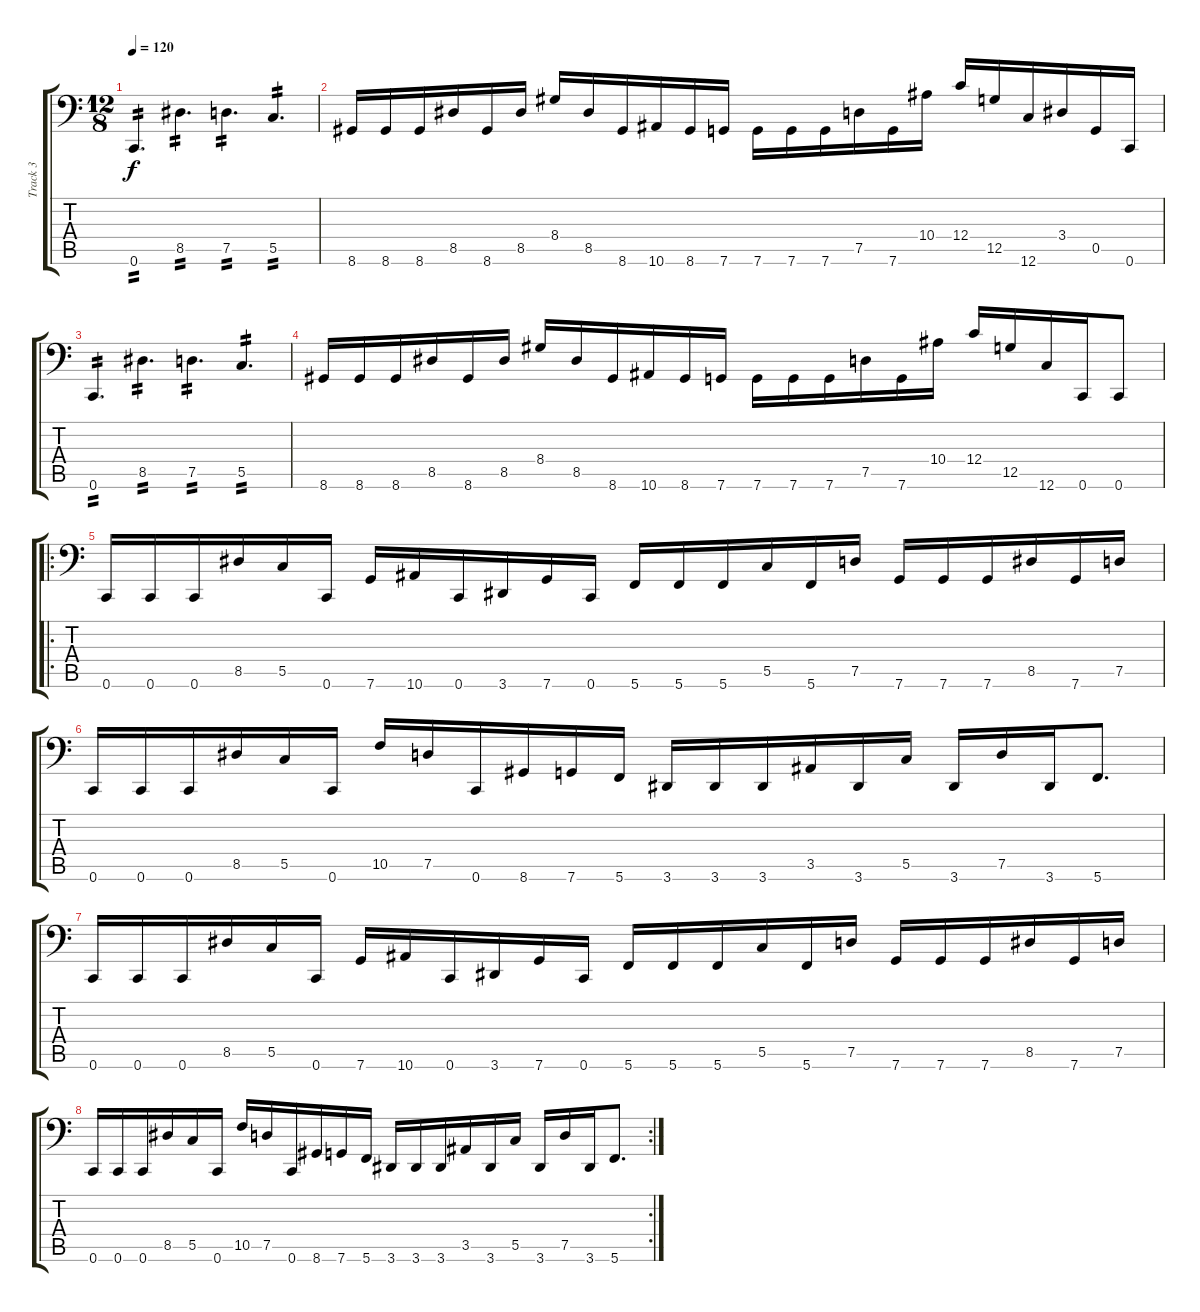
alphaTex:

\track ("Track 3" "Track 3") {instrument electricbasspick}
\staff {score tabs}
\tuning (D3 A2 F2 C2 G1 C1) {hide}
\ts (12 8)
\tempo 120
\clef f4
\ks c
0.6.4{d tp 2 dy f} 8.5.4{d tp 2} 7.5.4{d tp 2} 5.5.4{d tp 2} |
8.6.16 8.6.16 8.6.16 8.5.16 8.6.16 8.5.16 8.4.16 8.5.16 8.6.16 10.6.16 8.6.16 7.6.16 7.6.16 7.6.16 7.6.16 7.5.16 7.6.16 10.4.16 12.4.16 12.5.16 12.6.16 3.4.16 0.5.16 0.6.16 |
0.6.4{d tp 2} 8.5.4{d tp 2} 7.5.4{d tp 2} 5.5.4{d tp 2} |
8.6.16 8.6.16 8.6.16 8.5.16 8.6.16 8.5.16 8.4.16 8.5.16 8.6.16 10.6.16 8.6.16 7.6.16 7.6.16 7.6.16 7.6.16 7.5.16 7.6.16 10.4.16 12.4.16 12.5.16 12.6.16 0.6.16 0.6.8 |
\ro
0.6.16 0.6.16 0.6.16 8.5.16 5.5.16 0.6.16 7.6.16 10.6.16 0.6.16 3.6.16 7.6.16 0.6.16 5.6.16 5.6.16 5.6.16 5.5.16 5.6.16 7.5.16 7.6.16 7.6.16 7.6.16 8.5.16 7.6.16 7.5.16 |
0.6.16 0.6.16 0.6.16 8.5.16 5.5.16 0.6.16 10.5.16 7.5.16 0.6.16 8.6.16 7.6.16 5.6.16 3.6.16 3.6.16 3.6.16 3.5.16 3.6.16 5.5.16 3.6.16 7.5.16 3.6.16 5.6.8{d} |
0.6.16 0.6.16 0.6.16 8.5.16 5.5.16 0.6.16 7.6.16 10.6.16 0.6.16 3.6.16 7.6.16 0.6.16 5.6.16 5.6.16 5.6.16 5.5.16 5.6.16 7.5.16 7.6.16 7.6.16 7.6.16 8.5.16 7.6.16 7.5.16 |
\rc 2
0.6.16 0.6.16 0.6.16 8.5.16 5.5.16 0.6.16 10.5.16 7.5.16 0.6.16 8.6.16 7.6.16 5.6.16 3.6.16 3.6.16 3.6.16 3.5.16 3.6.16 5.5.16 3.6.16 7.5.16 3.6.16 5.6.8{d}
